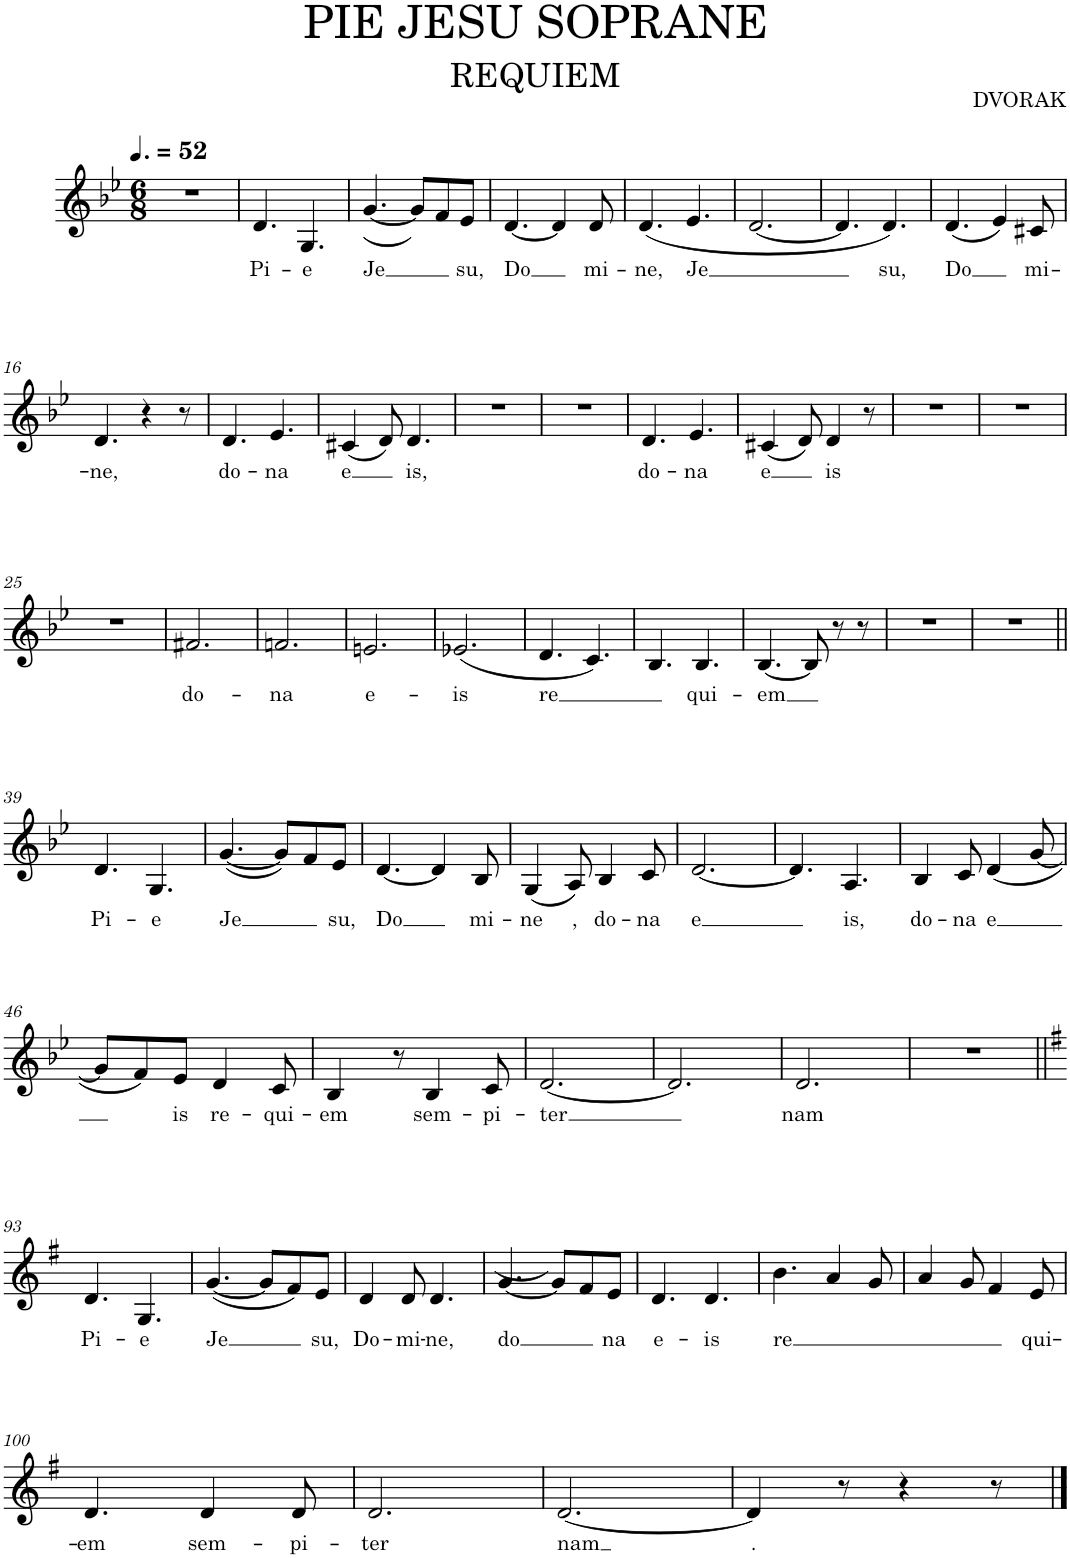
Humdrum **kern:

**kern	**text
*part1	*part1
*staff1	*staff1
*I"Piano	*
*I'Pno.	*
*clefG2	*
*k[b-e-]	*
*M6/8	*
*MM78	*
=8	=8
2.r	.
=9	=9
!	!LO:LY:b
4.d/	Pi-
!	!LO:LY:b
4.G/	-e
=10	=10
!	!LO:LY:b
([4.g/	Je
8g/L])	.
8f/	.
!	!LO:LY:b
8e-/J	su,
=11	=11
!	!LO:LY:b
[4.d/	Do
4d/]	.
!	!LO:LY:b
8d/	mi-
=12	=12
!	!LO:LY:b
(4.d/	-ne,
!	!LO:LY:b
4.e-/	Je
=13	=13
[2.d/	.
=14	=14
4.d/]	.
!	!LO:LY:b
4.d/)	su,
=15	=15
!	!LO:LY:b
(4.d/	Do
4e-/)	.
!	!LO:LY:b
8c#X/	mi-
!!LO:LB:g=z
=16	=16
!	!LO:LY:b
4.d/	-ne,
4r	.
8r	.
=17	=17
!	!LO:LY:b
4.d/	do-
!	!LO:LY:b
4.e-/	-na
=18	=18
!	!LO:LY:b
(4c#X/	e
8d/)	.
!	!LO:LY:b
4.d/	is,
=19	=19
2.r	.
=20	=20
2.r	.
=21	=21
!	!LO:LY:b
4.d/	do-
!	!LO:LY:b
4.e-/	-na
=22	=22
!	!LO:LY:b
(4c#X/	e
8d/)	.
!	!LO:LY:b
4d/	is
8r	.
=23	=23
2.r	.
=24	=24
2.r	.
!!LO:LB:g=z
=25	=25
2.r	.
=26	=26
!	!LO:LY:b
2.f#X/	do-
=27	=27
!	!LO:LY:b
2.fn/	-na
=28	=28
!	!LO:LY:b
2.en/	e-
=29	=29
!	!LO:LY:b
(2.e-X/	-is
=30	=30
!	!LO:LY:b
4.d/	re
4.c/)	.
=31	=31
4.B-/	.
!	!LO:LY:b
4.B-/	qui-
=32	=32
!	!LO:LY:b
[4.B-/	-em
8B-/]	.
8r	.
8r	.
=33	=33
2.r	.
=34	=34
2.r	.
!!LO:LB:g=z
=39||	=39||
!	!LO:LY:b
4.d/	Pi-
!	!LO:LY:b
4.G/	-e
=40	=40
!	!LO:LY:b
([4.g/	Je
8g/L])	.
8f/	.
!	!LO:LY:b
8e-/J	su,
=41	=41
!	!LO:LY:b
[4.d/	Do
4d/]	.
!	!LO:LY:b
8B-/	mi-
=42	=42
!	!LO:LY:b
(4G/	-ne
!	!LO:LY:b
8A/)	,
!	!LO:LY:b
4B-/	do-
!	!LO:LY:b
8c/	-na
=43	=43
!	!LO:LY:b
[2.d/	e
=44	=44
4.d/]	.
!	!LO:LY:b
4.A/	is,
=45	=45
!	!LO:LY:b
4B-/	do-
!	!LO:LY:b
8c/	-na
!	!LO:LY:b
(4d/	e
[8g/	.
!!LO:LB:g=z
=46	=46
8g/L]	.
8f/)	.
!	!LO:LY:b
8e-/J	is
!	!LO:LY:b
4d/	re-
!	!LO:LY:b
8c/	-qui-
=47	=47
!	!LO:LY:b
4B-/	-em
8r	.
!	!LO:LY:b
4B-/	sem-
!	!LO:LY:b
8c/	-pi-
=48	=48
!	!LO:LY:b
[2.d/	-ter
=49	=49
2.d/]	.
=50	=50
!	!LO:LY:b
2.d/	nam
=51	=51
2.r	.
!!LO:LB:g=z
=93||	=93||
*k[f#]	*
!	!LO:LY:b
4.d/	Pi-
!	!LO:LY:b
4.G/	-e
=94	=94
!	!LO:LY:b
([4.g/	Je
8g/L]	.
8f#/)	.
!	!LO:LY:b
8e/J	su,
=95	=95
!	!LO:LY:b
4d/	Do-
!	!LO:LY:b
8d/	-mi-
!	!LO:LY:b
4.d/	-ne,
=96	=96
!	!LO:LY:b
([4.g/	do
8g/L])	.
8f#/	.
!	!LO:LY:b
8e/J	na
=97	=97
!	!LO:LY:b
4.d/	e-
!	!LO:LY:b
4.d/	-is
=98	=98
!	!LO:LY:b
4.b\	re
4a/	.
8g/	.
=99	=99
4a/	.
8g/	.
4f#/	.
!	!LO:LY:b
8e/	qui-
!!LO:LB:g=z
=100	=100
!	!LO:LY:b
4.d/	-em
!	!LO:LY:b
4d/	sem-
!	!LO:LY:b
8d/	-pi-
=101	=101
!	!LO:LY:b
2.d/	-ter
=102	=102
!	!LO:LY:b
[2.d/	nam
=103	=103
!	!LO:LY:b
4d/]	.
8r	.
4r	.
8r	.
==	==
*-	*-
